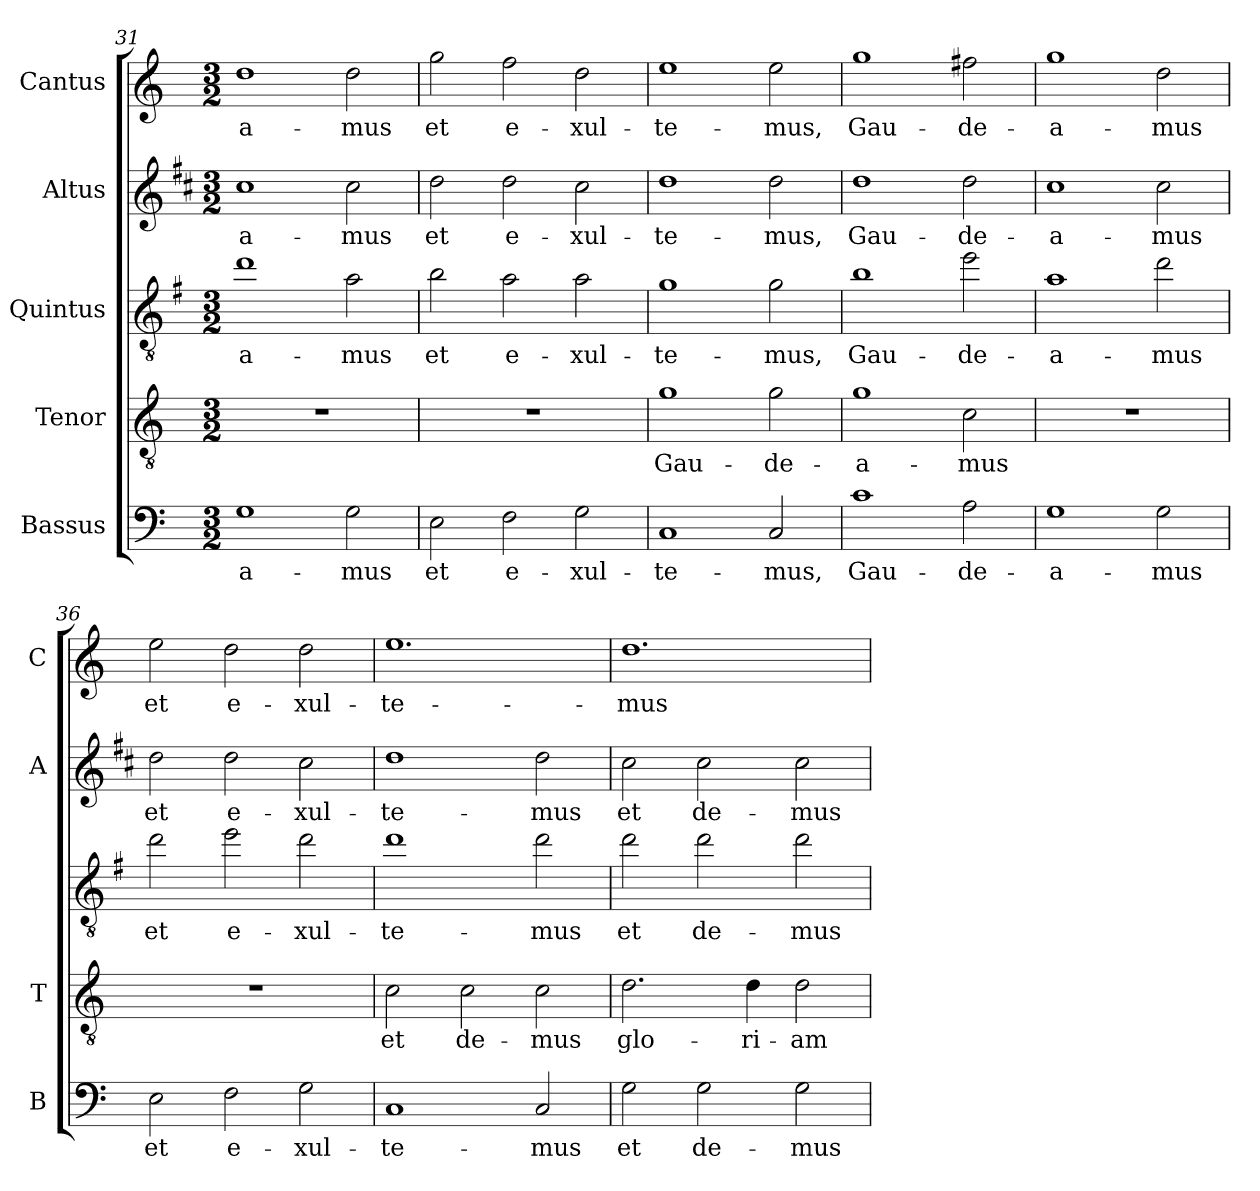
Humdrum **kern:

**kern	**text	**kern	**text	**kern	**text	**kern	**text	**kern	**text
*part5	*part5	*part4	*part4	*part3	*part3	*part2	*part2	*part1	*part1
*staff5	*staff5	*staff4	*staff4	*staff3	*staff3	*staff2	*staff2	*staff1	*staff1
*I"Bassus	*	*I"Tenor	*	*I"Quintus	*	*I"Altus	*	*I"Cantus	*
*I'B	*	*I'T	*	*	*	*I'A	*	*I'C	*
*clefF4	*	*clefGv2	*	*clefGv2	*	*clefG2	*	*clefG2	*
*	*	*	*	*ITrd4c7	*	*ITrd1c2	*	*	*
*k[]	*	*k[]	*	*k[]	*	*k[]	*	*k[]	*
*C:	*	*C:	*	*C:	*	*C:	*	*C:	*
*M3/2	*	*M3/2	*	*M3/2	*	*M3/2	*	*M3/2	*
=31	=31	=31	=31	=31	=31	=31	=31	=31	=31
!	!LO:LY:b	!	!	!	!LO:LY:b	!	!LO:LY:b	!	!LO:LY:b
1G	-a-	1.r	.	1g	-a-	1b	-a-	1dd	-a-
!	!LO:LY:b	!	!	!	!LO:LY:b	!	!LO:LY:b	!	!LO:LY:b
2G\	-mus	.	.	2d\	-mus	2b\	-mus	2dd\	-mus
=32	=32	=32	=32	=32	=32	=32	=32	=32	=32
!	!LO:LY:b	!	!	!	!LO:LY:b	!	!LO:LY:b	!	!LO:LY:b
2E\	et	1.r	.	2e\	et	2cc\	et	2gg\	et
!	!LO:LY:b	!	!	!	!LO:LY:b	!	!LO:LY:b	!	!LO:LY:b
2F\	e-	.	.	2d\	e-	2cc\	e-	2ff\	e-
!	!LO:LY:b	!	!	!	!LO:LY:b	!	!LO:LY:b	!	!LO:LY:b
2G\	-xul-	.	.	2d\	-xul-	2b\	-xul-	2dd\	-xul-
=33	=33	=33	=33	=33	=33	=33	=33	=33	=33
!	!LO:LY:b	!	!LO:LY:b	!	!LO:LY:b	!	!LO:LY:b	!	!LO:LY:b
1C	-te-	1g	Gau-	1c	-te-	1cc	-te-	1ee	-te-
!	!LO:LY:b	!	!LO:LY:b	!	!LO:LY:b	!	!LO:LY:b	!	!LO:LY:b
2C/	-mus,	2g\	-de-	2c\	-mus,	2cc\	-mus,	2ee\	-mus,
=34	=34	=34	=34	=34	=34	=34	=34	=34	=34
!	!LO:LY:b	!	!LO:LY:b	!	!LO:LY:b	!	!LO:LY:b	!	!LO:LY:b
1c	Gau-	1g	-a-	1e	Gau-	1cc	Gau-	1gg	Gau-
!	!LO:LY:b	!	!LO:LY:b	!	!LO:LY:b	!	!LO:LY:b	!	!LO:LY:b
2A\	-de-	2c\	-mus	2a\	-de-	2cc\	-de-	2ff#X\	-de-
=35	=35	=35	=35	=35	=35	=35	=35	=35	=35
!	!LO:LY:b	!	!	!	!LO:LY:b	!	!LO:LY:b	!	!LO:LY:b
1G	-a-	1.r	.	1d	-a-	1b	-a-	1gg	-a-
!	!LO:LY:b	!	!	!	!LO:LY:b	!	!LO:LY:b	!	!LO:LY:b
2G\	-mus	.	.	2g\	-mus	2b\	-mus	2dd\	-mus
!!LO:PB:g=z
=36	=36	=36	=36	=36	=36	=36	=36	=36	=36
!	!LO:LY:b	!	!	!	!LO:LY:b	!	!LO:LY:b	!	!LO:LY:b
2E\	et	1.r	.	2g\	et	2cc\	et	2ee\	et
!	!LO:LY:b	!	!	!	!LO:LY:b	!	!LO:LY:b	!	!LO:LY:b
2F\	e-	.	.	2a\	e-	2cc\	e-	2dd\	e-
!	!LO:LY:b	!	!	!	!LO:LY:b	!	!LO:LY:b	!	!LO:LY:b
2G\	-xul-	.	.	2g\	-xul-	2b\	-xul-	2dd\	-xul-
=37	=37	=37	=37	=37	=37	=37	=37	=37	=37
!	!LO:LY:b	!	!LO:LY:b	!	!LO:LY:b	!	!LO:LY:b	!	!LO:LY:b
1C	-te-	2c\	et	1g	-te-	1cc	-te-	1.ee	-te-
!	!	!	!LO:LY:b	!	!	!	!	!	!
.	.	2c\	de-	.	.	.	.	.	.
!	!LO:LY:b	!	!LO:LY:b	!	!LO:LY:b	!	!LO:LY:b	!	!
2C/	-mus	2c\	-mus	2g\	-mus	2cc\	-mus	.	.
=38	=38	=38	=38	=38	=38	=38	=38	=38	=38
!	!LO:LY:b	!	!LO:LY:b	!	!LO:LY:b	!	!LO:LY:b	!	!LO:LY:b
2G\	et	2.d\	glo-	2g\	et	2b\	et	1.dd	-mus
!	!LO:LY:b	!	!	!	!LO:LY:b	!	!LO:LY:b	!	!
2G\	de-	.	.	2g\	de-	2b\	de-	.	.
!	!	!	!LO:LY:b	!	!	!	!	!	!
.	.	4d\	-ri-	.	.	.	.	.	.
!	!LO:LY:b	!	!LO:LY:b	!	!LO:LY:b	!	!LO:LY:b	!	!
2G\	-mus	2d\	-am	2g\	-mus	2b\	-mus	.	.
=	=	=	=	=	=	=	=	=	=
*-	*-	*-	*-	*-	*-	*-	*-	*-	*-
